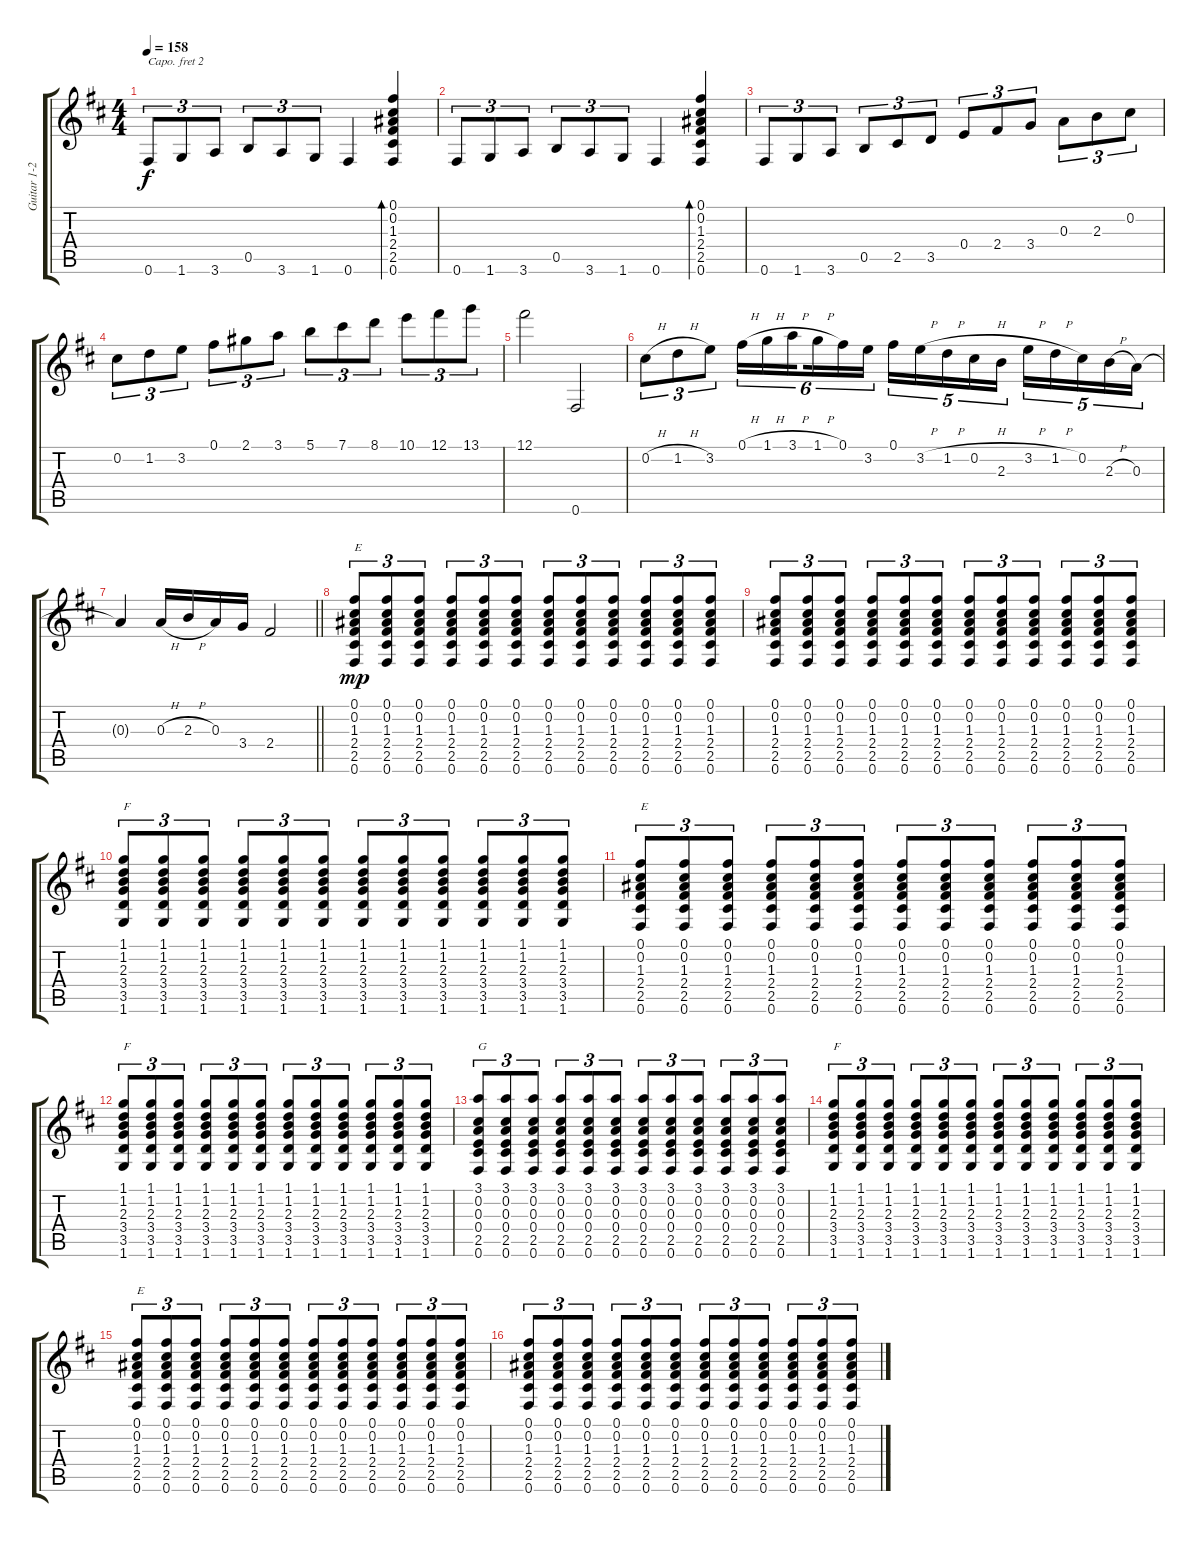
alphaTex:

\track ("Guitar 1-2" "Guitar 1-2") {instrument acousticguitarsteel}
\staff {score tabs}
\capo 2
\tuning (E4 B3 G3 D3 A2 E2) {hide}
\ts (4 4)
\tempo 158
\clef g2
\ks d
0.6.8{tu (3 2) dy f} 1.6.8{tu (3 2)} 3.6.8{tu (3 2)} 0.5.8{tu (3 2)} 3.6.8{tu (3 2)} 1.6.8{tu (3 2)} 0.6.4 (0.1 0.2 1.3 2.4 2.5 0.6).4{bd 120} |
0.6.8{tu (3 2)} 1.6.8{tu (3 2)} 3.6.8{tu (3 2)} 0.5.8{tu (3 2)} 3.6.8{tu (3 2)} 1.6.8{tu (3 2)} 0.6.4 (0.1 0.2 1.3 2.4 2.5 0.6).4{bd 120} |
0.6.8{tu (3 2)} 1.6.8{tu (3 2)} 3.6.8{tu (3 2)} 0.5.8{tu (3 2)} 2.5.8{tu (3 2)} 3.5.8{tu (3 2)} 0.4.8{tu (3 2)} 2.4.8{tu (3 2)} 3.4.8{tu (3 2)} 0.3.8{tu (3 2)} 2.3.8{tu (3 2)} 0.2.8{tu (3 2)} |
0.2.8{tu (3 2)} 1.2.8{tu (3 2)} 3.2.8{tu (3 2)} 0.1.8{tu (3 2)} 2.1.8{tu (3 2)} 3.1.8{tu (3 2)} 5.1.8{tu (3 2)} 7.1.8{tu (3 2)} 8.1.8{tu (3 2)} 10.1.8{tu (3 2)} 12.1.8{tu (3 2)} 13.1.8{tu (3 2)} |
12.1.2 0.6.2 |
0.2{h}.8{tu (3 2)} 1.2{h}.8{tu (3 2)} 3.2.8{tu (3 2)} 0.1{h}.16{tu (6 4)} 1.1{h}.16{tu (6 4)} 3.1{h}.16{tu (6 4) beam splitsecondary} 1.1{h}.16{tu (6 4)} 0.1.16{tu (6 4)} 3.2.16{tu (6 4)} 0.1.16{tu (5 4)} 3.2{h}.16{tu (5 4)} 1.2{h}.16{tu (5 4)} 0.2{h}.16{tu (5 4)} 2.3.16{tu (5 4)} 3.2{h}.16{tu (5 4)} 1.2{h}.16{tu (5 4)} 0.2.16{tu (5 4)} 2.3{h}.16{tu (5 4)} 0.3.16{tu (5 4)} |
\barLineRight lightlight
0.3{t}.4 0.3{h}.16 2.3{h}.16 0.3.16 3.4.16 2.4.2 |
(0.1 0.2 1.3 2.4 2.5 0.6).8{tu (3 2) txt "E" dy mp balance 8} (0.1 0.2 1.3 2.4 2.5 0.6).8{tu (3 2)} (0.1 0.2 1.3 2.4 2.5 0.6).8{tu (3 2)} (0.1 0.2 1.3 2.4 2.5 0.6).8{tu (3 2)} (0.1 0.2 1.3 2.4 2.5 0.6).8{tu (3 2)} (0.1 0.2 1.3 2.4 2.5 0.6).8{tu (3 2)} (0.1 0.2 1.3 2.4 2.5 0.6).8{tu (3 2)} (0.1 0.2 1.3 2.4 2.5 0.6).8{tu (3 2)} (0.1 0.2 1.3 2.4 2.5 0.6).8{tu (3 2)} (0.1 0.2 1.3 2.4 2.5 0.6).8{tu (3 2)} (0.1 0.2 1.3 2.4 2.5 0.6).8{tu (3 2)} (0.1 0.2 1.3 2.4 2.5 0.6).8{tu (3 2)} |
(0.1 0.2 1.3 2.4 2.5 0.6).8{tu (3 2)} (0.1 0.2 1.3 2.4 2.5 0.6).8{tu (3 2)} (0.1 0.2 1.3 2.4 2.5 0.6).8{tu (3 2)} (0.1 0.2 1.3 2.4 2.5 0.6).8{tu (3 2)} (0.1 0.2 1.3 2.4 2.5 0.6).8{tu (3 2)} (0.1 0.2 1.3 2.4 2.5 0.6).8{tu (3 2)} (0.1 0.2 1.3 2.4 2.5 0.6).8{tu (3 2)} (0.1 0.2 1.3 2.4 2.5 0.6).8{tu (3 2)} (0.1 0.2 1.3 2.4 2.5 0.6).8{tu (3 2)} (0.1 0.2 1.3 2.4 2.5 0.6).8{tu (3 2)} (0.1 0.2 1.3 2.4 2.5 0.6).8{tu (3 2)} (0.1 0.2 1.3 2.4 2.5 0.6).8{tu (3 2)} |
(1.1 1.2 2.3 3.4 3.5 1.6).8{tu (3 2) txt "F"} (1.1 1.2 2.3 3.4 3.5 1.6).8{tu (3 2)} (1.1 1.2 2.3 3.4 3.5 1.6).8{tu (3 2)} (1.1 1.2 2.3 3.4 3.5 1.6).8{tu (3 2)} (1.1 1.2 2.3 3.4 3.5 1.6).8{tu (3 2)} (1.1 1.2 2.3 3.4 3.5 1.6).8{tu (3 2)} (1.1 1.2 2.3 3.4 3.5 1.6).8{tu (3 2)} (1.1 1.2 2.3 3.4 3.5 1.6).8{tu (3 2)} (1.1 1.2 2.3 3.4 3.5 1.6).8{tu (3 2)} (1.1 1.2 2.3 3.4 3.5 1.6).8{tu (3 2)} (1.1 1.2 2.3 3.4 3.5 1.6).8{tu (3 2)} (1.1 1.2 2.3 3.4 3.5 1.6).8{tu (3 2)} |
(0.1 0.2 1.3 2.4 2.5 0.6).8{tu (3 2) txt "E"} (0.1 0.2 1.3 2.4 2.5 0.6).8{tu (3 2)} (0.1 0.2 1.3 2.4 2.5 0.6).8{tu (3 2)} (0.1 0.2 1.3 2.4 2.5 0.6).8{tu (3 2)} (0.1 0.2 1.3 2.4 2.5 0.6).8{tu (3 2)} (0.1 0.2 1.3 2.4 2.5 0.6).8{tu (3 2)} (0.1 0.2 1.3 2.4 2.5 0.6).8{tu (3 2)} (0.1 0.2 1.3 2.4 2.5 0.6).8{tu (3 2)} (0.1 0.2 1.3 2.4 2.5 0.6).8{tu (3 2)} (0.1 0.2 1.3 2.4 2.5 0.6).8{tu (3 2)} (0.1 0.2 1.3 2.4 2.5 0.6).8{tu (3 2)} (0.1 0.2 1.3 2.4 2.5 0.6).8{tu (3 2)} |
(1.1 1.2 2.3 3.4 3.5 1.6).8{tu (3 2) txt "F"} (1.1 1.2 2.3 3.4 3.5 1.6).8{tu (3 2)} (1.1 1.2 2.3 3.4 3.5 1.6).8{tu (3 2)} (1.1 1.2 2.3 3.4 3.5 1.6).8{tu (3 2)} (1.1 1.2 2.3 3.4 3.5 1.6).8{tu (3 2)} (1.1 1.2 2.3 3.4 3.5 1.6).8{tu (3 2)} (1.1 1.2 2.3 3.4 3.5 1.6).8{tu (3 2)} (1.1 1.2 2.3 3.4 3.5 1.6).8{tu (3 2)} (1.1 1.2 2.3 3.4 3.5 1.6).8{tu (3 2)} (1.1 1.2 2.3 3.4 3.5 1.6).8{tu (3 2)} (1.1 1.2 2.3 3.4 3.5 1.6).8{tu (3 2)} (1.1 1.2 2.3 3.4 3.5 1.6).8{tu (3 2)} |
(3.1 0.2 0.3 0.4 2.5 0.6).8{tu (3 2) txt "G"} (3.1 0.2 0.3 0.4 2.5 0.6).8{tu (3 2)} (3.1 0.2 0.3 0.4 2.5 0.6).8{tu (3 2)} (3.1 0.2 0.3 0.4 2.5 0.6).8{tu (3 2)} (3.1 0.2 0.3 0.4 2.5 0.6).8{tu (3 2)} (3.1 0.2 0.3 0.4 2.5 0.6).8{tu (3 2)} (3.1 0.2 0.3 0.4 2.5 0.6).8{tu (3 2)} (3.1 0.2 0.3 0.4 2.5 0.6).8{tu (3 2)} (3.1 0.2 0.3 0.4 2.5 0.6).8{tu (3 2)} (3.1 0.2 0.3 0.4 2.5 0.6).8{tu (3 2)} (3.1 0.2 0.3 0.4 2.5 0.6).8{tu (3 2)} (3.1 0.2 0.3 0.4 2.5 0.6).8{tu (3 2)} |
(1.1 1.2 2.3 3.4 3.5 1.6).8{tu (3 2) txt "F"} (1.1 1.2 2.3 3.4 3.5 1.6).8{tu (3 2)} (1.1 1.2 2.3 3.4 3.5 1.6).8{tu (3 2)} (1.1 1.2 2.3 3.4 3.5 1.6).8{tu (3 2)} (1.1 1.2 2.3 3.4 3.5 1.6).8{tu (3 2)} (1.1 1.2 2.3 3.4 3.5 1.6).8{tu (3 2)} (1.1 1.2 2.3 3.4 3.5 1.6).8{tu (3 2)} (1.1 1.2 2.3 3.4 3.5 1.6).8{tu (3 2)} (1.1 1.2 2.3 3.4 3.5 1.6).8{tu (3 2)} (1.1 1.2 2.3 3.4 3.5 1.6).8{tu (3 2)} (1.1 1.2 2.3 3.4 3.5 1.6).8{tu (3 2)} (1.1 1.2 2.3 3.4 3.5 1.6).8{tu (3 2)} |
(0.1 0.2 1.3 2.4 2.5 0.6).8{tu (3 2) txt "E"} (0.1 0.2 1.3 2.4 2.5 0.6).8{tu (3 2)} (0.1 0.2 1.3 2.4 2.5 0.6).8{tu (3 2)} (0.1 0.2 1.3 2.4 2.5 0.6).8{tu (3 2)} (0.1 0.2 1.3 2.4 2.5 0.6).8{tu (3 2)} (0.1 0.2 1.3 2.4 2.5 0.6).8{tu (3 2)} (0.1 0.2 1.3 2.4 2.5 0.6).8{tu (3 2)} (0.1 0.2 1.3 2.4 2.5 0.6).8{tu (3 2)} (0.1 0.2 1.3 2.4 2.5 0.6).8{tu (3 2)} (0.1 0.2 1.3 2.4 2.5 0.6).8{tu (3 2)} (0.1 0.2 1.3 2.4 2.5 0.6).8{tu (3 2)} (0.1 0.2 1.3 2.4 2.5 0.6).8{tu (3 2)} |
(0.1 0.2 1.3 2.4 2.5 0.6).8{tu (3 2)} (0.1 0.2 1.3 2.4 2.5 0.6).8{tu (3 2)} (0.1 0.2 1.3 2.4 2.5 0.6).8{tu (3 2)} (0.1 0.2 1.3 2.4 2.5 0.6).8{tu (3 2)} (0.1 0.2 1.3 2.4 2.5 0.6).8{tu (3 2)} (0.1 0.2 1.3 2.4 2.5 0.6).8{tu (3 2)} (0.1 0.2 1.3 2.4 2.5 0.6).8{tu (3 2)} (0.1 0.2 1.3 2.4 2.5 0.6).8{tu (3 2)} (0.1 0.2 1.3 2.4 2.5 0.6).8{tu (3 2)} (0.1 0.2 1.3 2.4 2.5 0.6).8{tu (3 2)} (0.1 0.2 1.3 2.4 2.5 0.6).8{tu (3 2)} (0.1 0.2 1.3 2.4 2.5 0.6).8{tu (3 2)}
